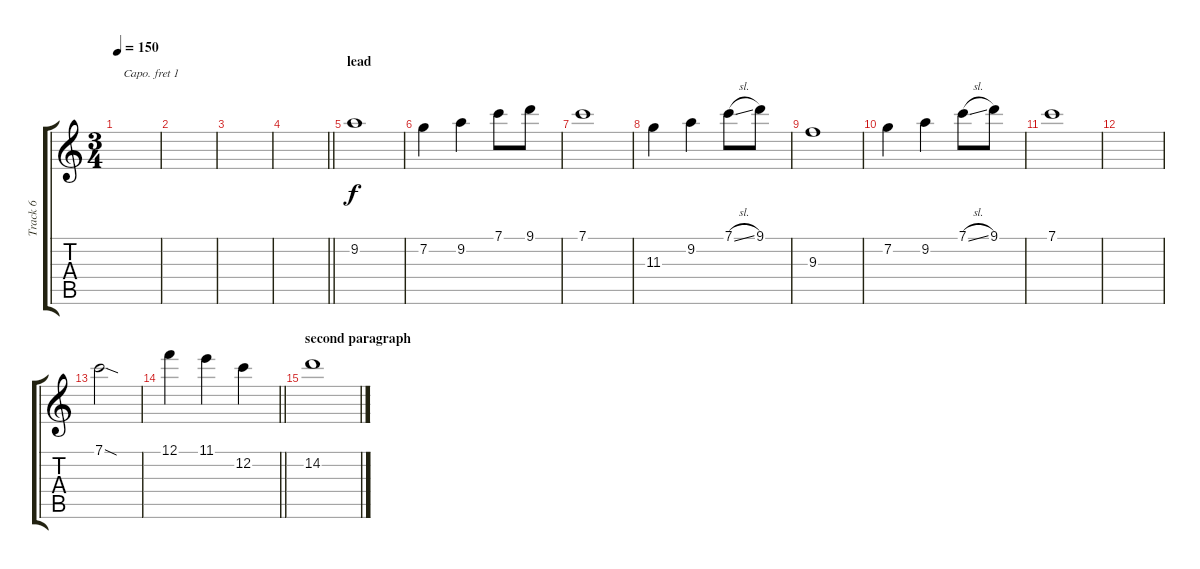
\track ("Track 6" "Track 6") {instrument distortionguitar}
\staff {score tabs}
\capo 1
\tuning (E4 B3 G3 D3 A2 E2) {hide}
\ts (3 4)
\tempo 150
\clef g2
\ks c
|
|
|
\barLineRight lightlight
|
\section ("" "lead")
9.2.1 |
7.2.4 9.2.4 7.1.8 9.1.8 |
7.1.1 |
11.3.4 9.2.4 7.1{sl}.8 9.1.8 |
9.3.1 |
7.2.4 9.2.4 7.1{sl}.8 9.1.8 |
7.1.1 |
|
7.1{sod}.2 |
\barLineRight lightlight
12.1.4 11.1.4 12.2.4 |
\section ("" "second paragraph")
14.2.1
